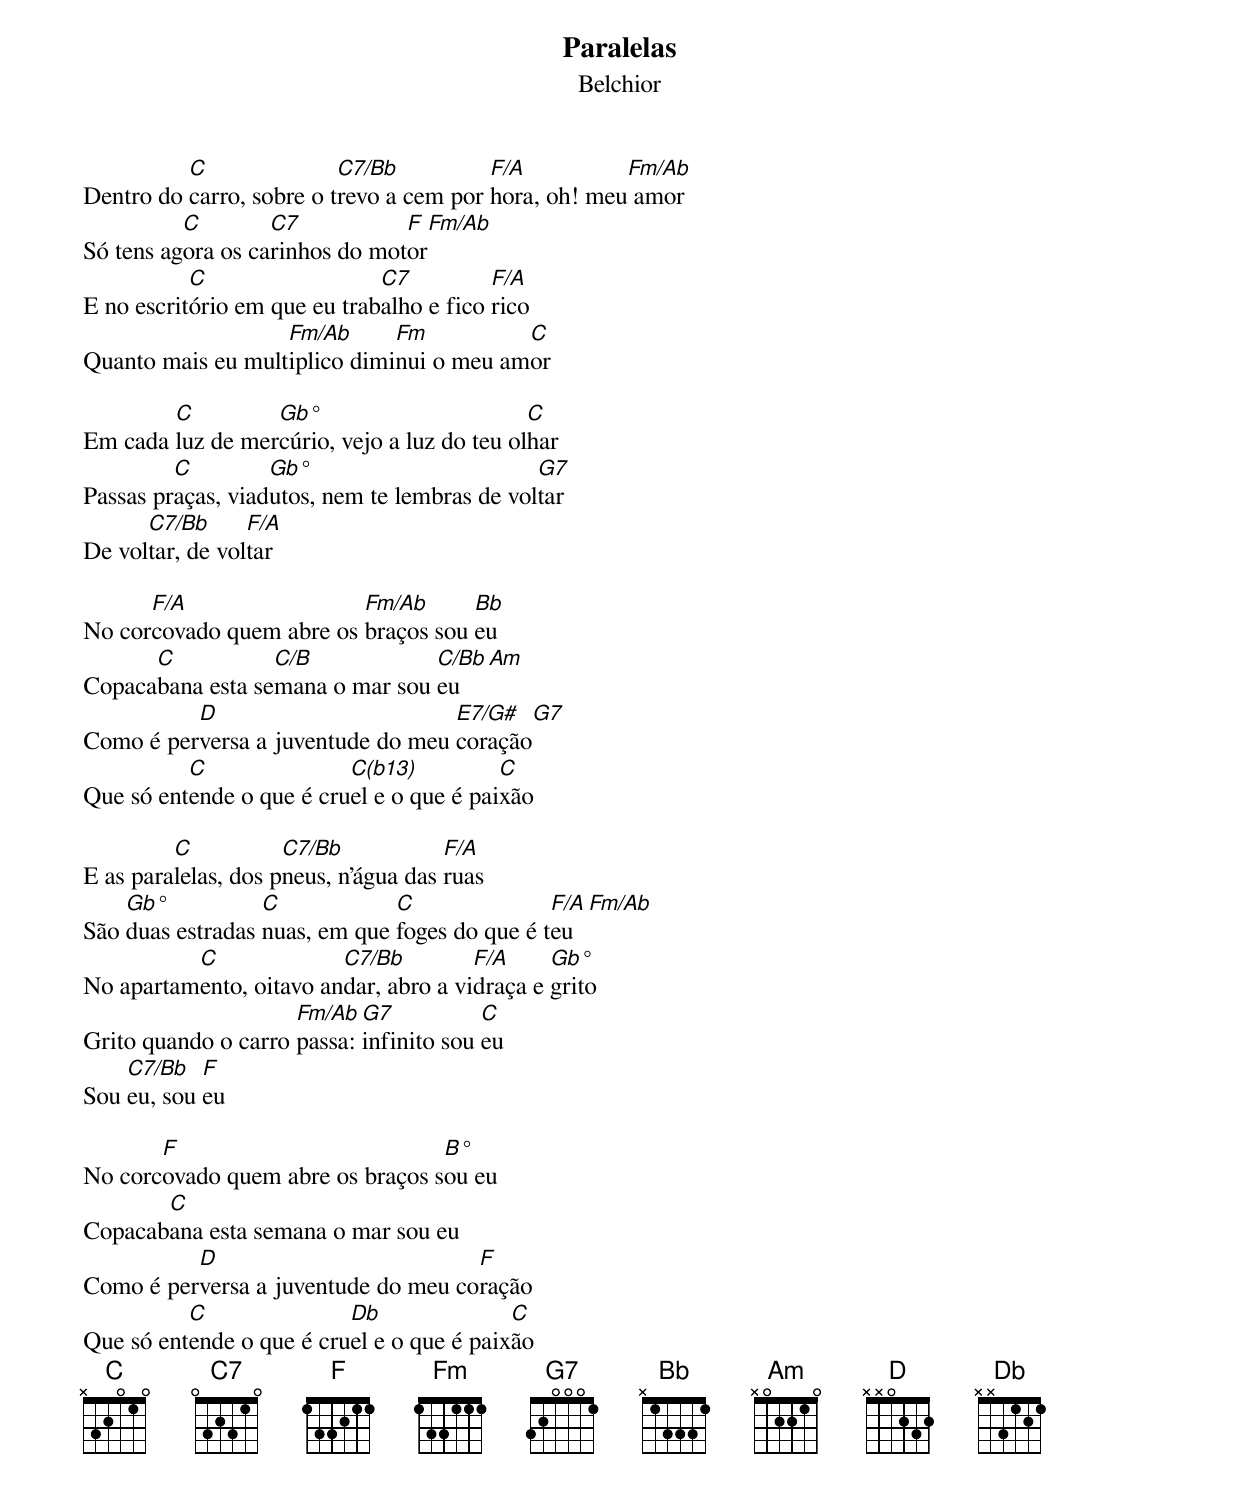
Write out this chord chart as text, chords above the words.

Paralelas
Belchior

          C               C7/Bb          F/A          Fm/Ab
Dentro do carro, sobre o trevo a cem por hora, oh! meu amor
          C        C7           F   Fm/Ab
Só tens agora os carinhos do motor
           C                  C7          F/A
E no escritório em que eu trabalho e fico rico
                   Fm/Ab      Fm          C
Quanto mais eu multiplico diminui o meu amor

        C         Gb°                        C
Em cada luz de mercúrio, vejo a luz do teu olhar
         C         Gb°                        G7
Passas praças, viadutos, nem te lembras de voltar
      C7/Bb      F/A
De voltar, de voltar

      F/A                 Fm/Ab      Bb
No corcovado quem abre os braços sou eu
      C           C/B            C/Bb  Am
Copacabana esta semana o mar sou eu
          D                        E7/G#  G7
Como é perversa a juventude do meu coração
          C               C(b13)          C
Que só entende o que é cruel e o que é paixão

         C           C7/Bb            F/A
E as paralelas, dos pneus, n'água das ruas
    Gb°           C            C               F/A   Fm/Ab
São duas estradas nuas, em que foges do que é teu
          C              C7/Bb         F/A     Gb°
No apartamento, oitavo andar, abro a vidraça e grito
                     Fm/Ab  G7           C
Grito quando o carro passa: infinito sou eu
    C7/Bb   F
Sou eu, sou eu

       F                          B°
No corcovado quem abre os braços sou eu
       C
Copacabana esta semana o mar sou eu
          D                          F
Como é perversa a juventude do meu coração
          C               Db               C
Que só entende o que é cruel e o que é paixão
